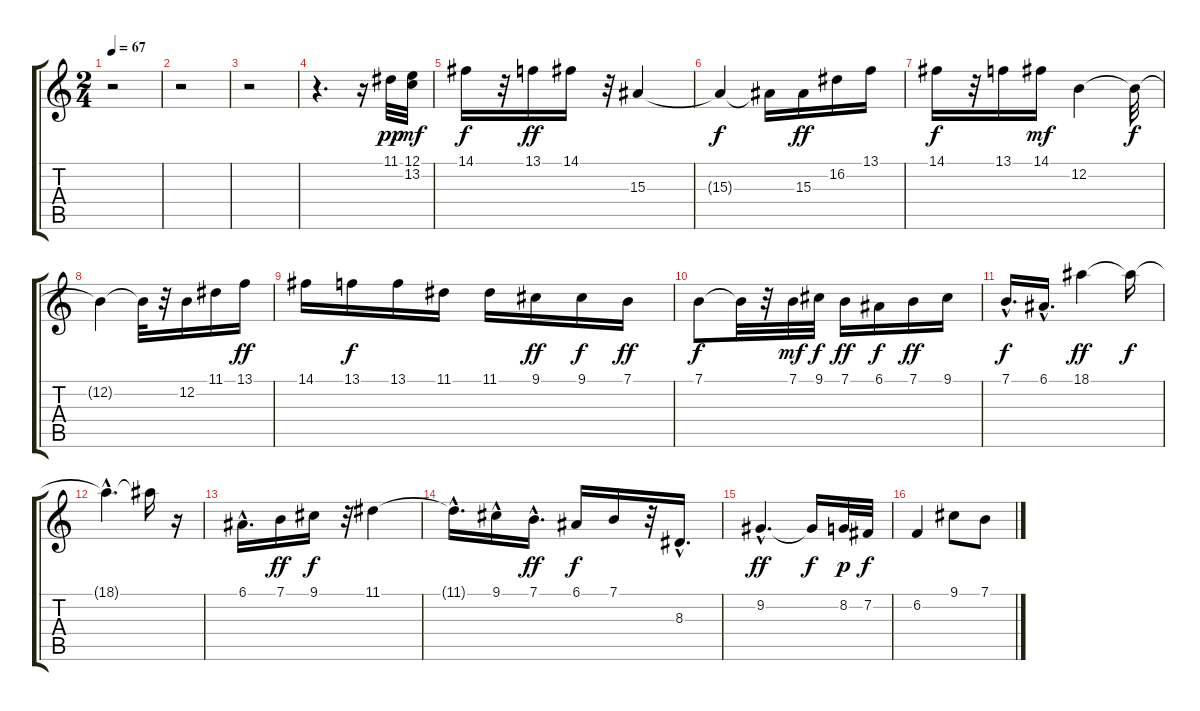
\track "" {instrument accordion}
\staff {score tabs}
\tuning (E4 B3 G3 D3 A2 E2) {hide}
\ts (2 4)
\tempo 67
\clef g2
\ks c
r.2{dy f} |
r.2 |
r.2 |
r.4{d} r.16 11.1.32{dy pp} (12.1 13.2).32{dy mf} |
14.1.16{dy f} r.32 13.1.16{dy ff} 14.1.16 r.32 15.3.4 |
15.3{t}.4{dy f} 15.3{t}.16 15.3.16{dy ff} 16.2.16 13.1.16 |
14.1.16{dy f} r.32 13.1.16 14.1.16{dy mf} 12.2.4 12.2{t}.32{dy f} |
12.2{t}.4 12.2{t}.32 r.32 12.2.16 11.1.16 13.1.16{dy ff} |
14.1.16 13.1.16{dy f} 13.1.16 11.1.16 11.1.16 9.1.16{dy ff} 9.1.16{dy f} 7.1.16{dy ff} |
7.1.8{dy f} 7.1{t}.32 r.32 7.1.32{dy mf} 9.1.32{dy f} 7.1.16{dy ff} 6.1.16{dy f} 7.1.16{dy ff} 9.1.16 |
7.1{hac}.16{d dy f} 6.1{hac}.16{d} 18.1.4{dy ff} 18.1{t}.16{dy f} |
18.1{hac t}.4{d} 18.1{t}.16 r.16 |
6.1{hac}.16{d} 7.1.16{dy ff} 9.1.16{dy f} r.32 11.1.4 |
11.1{hac t}.16{d} 9.1{hac}.16 7.1{hac}.16{d dy ff} 6.1.16{dy f} 7.1.16 r.32 8.3{hac}.16{d} |
9.2{hac}.4{d dy ff} 9.2{t}.16{dy f} 8.2.32{dy p} 7.2.32{dy f} |
6.2.4 9.1.8 7.1.8
